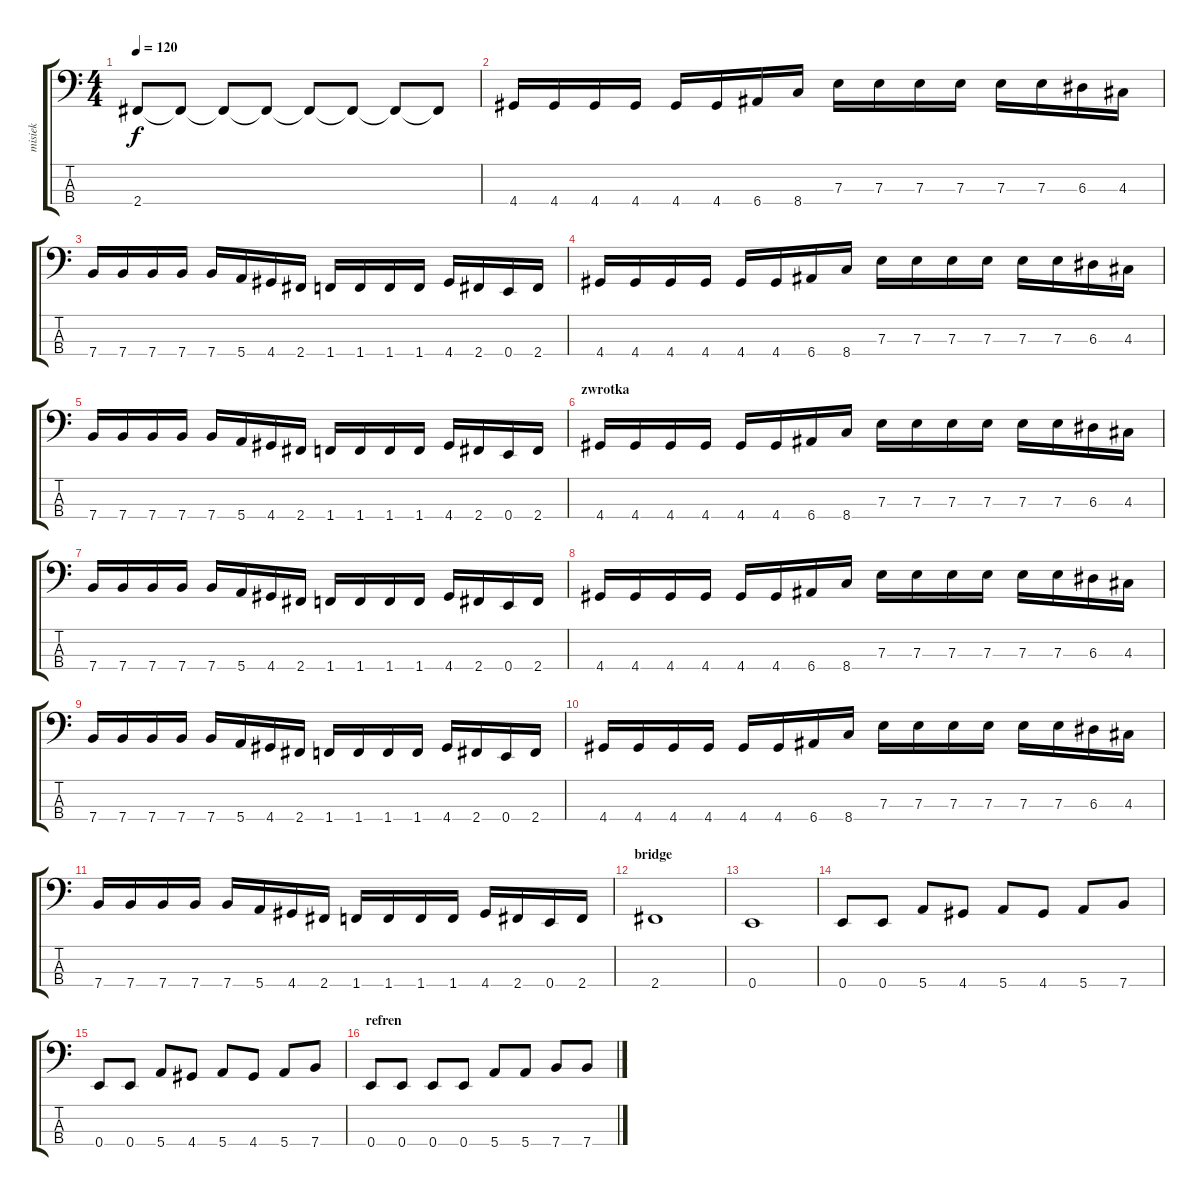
\track ("misiek" "misiek") {instrument electricbasspick}
\staff {score tabs}
\tuning (G2 D2 A1 E1) {hide}
\ts (4 4)
\tempo 120
\clef f4
\ks c
2.4{t}.8{dy f} 2.4{t}.8 2.4{t}.8 2.4{t}.8 2.4{t}.8 2.4{t}.8 2.4{t}.8 2.4{t}.8 |
4.4.16 4.4.16 4.4.16 4.4.16 4.4.16 4.4.16 6.4.16 8.4.16 7.3.16 7.3.16 7.3.16 7.3.16 7.3.16 7.3.16 6.3.16 4.3.16 |
7.4.16 7.4.16 7.4.16 7.4.16 7.4.16 5.4.16 4.4.16 2.4.16 1.4.16 1.4.16 1.4.16 1.4.16 4.4.16 2.4.16 0.4.16 2.4.16 |
4.4.16 4.4.16 4.4.16 4.4.16 4.4.16 4.4.16 6.4.16 8.4.16 7.3.16 7.3.16 7.3.16 7.3.16 7.3.16 7.3.16 6.3.16 4.3.16 |
7.4.16 7.4.16 7.4.16 7.4.16 7.4.16 5.4.16 4.4.16 2.4.16 1.4.16 1.4.16 1.4.16 1.4.16 4.4.16 2.4.16 0.4.16 2.4.16 |
\section ("" "zwrotka")
4.4.16 4.4.16 4.4.16 4.4.16 4.4.16 4.4.16 6.4.16 8.4.16 7.3.16 7.3.16 7.3.16 7.3.16 7.3.16 7.3.16 6.3.16 4.3.16 |
7.4.16 7.4.16 7.4.16 7.4.16 7.4.16 5.4.16 4.4.16 2.4.16 1.4.16 1.4.16 1.4.16 1.4.16 4.4.16 2.4.16 0.4.16 2.4.16 |
4.4.16 4.4.16 4.4.16 4.4.16 4.4.16 4.4.16 6.4.16 8.4.16 7.3.16 7.3.16 7.3.16 7.3.16 7.3.16 7.3.16 6.3.16 4.3.16 |
7.4.16 7.4.16 7.4.16 7.4.16 7.4.16 5.4.16 4.4.16 2.4.16 1.4.16 1.4.16 1.4.16 1.4.16 4.4.16 2.4.16 0.4.16 2.4.16 |
4.4.16 4.4.16 4.4.16 4.4.16 4.4.16 4.4.16 6.4.16 8.4.16 7.3.16 7.3.16 7.3.16 7.3.16 7.3.16 7.3.16 6.3.16 4.3.16 |
7.4.16 7.4.16 7.4.16 7.4.16 7.4.16 5.4.16 4.4.16 2.4.16 1.4.16 1.4.16 1.4.16 1.4.16 4.4.16 2.4.16 0.4.16 2.4.16 |
\section ("" "bridge")
2.4.1 |
0.4.1 |
0.4.8 0.4.8 5.4.8 4.4.8 5.4.8 4.4.8 5.4.8 7.4.8 |
0.4.8 0.4.8 5.4.8 4.4.8 5.4.8 4.4.8 5.4.8 7.4.8 |
\section ("" "refren")
0.4.8 0.4.8 0.4.8 0.4.8 5.4.8 5.4.8 7.4.8 7.4.8
